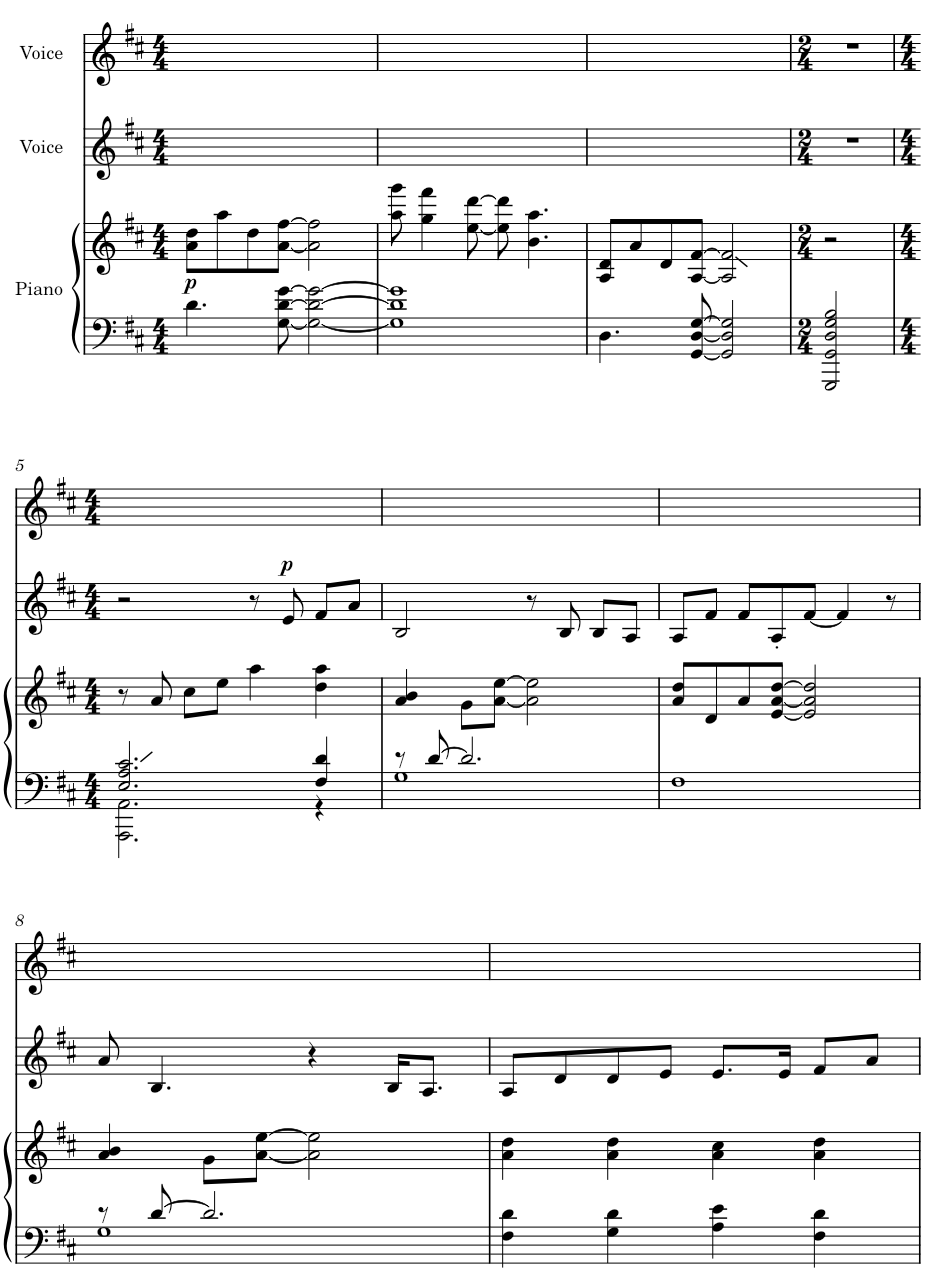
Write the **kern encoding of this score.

**kern	**kern	**dynam	**kern	**dynam	**kern
*part3	*part3	*part3	*part2	*part2	*part1
*staff4	*staff3	*staff3/4	*staff2	*staff2	*staff1
*I"Piano	*	*	*I"Voice	*	*I"Voice
*I'Pno	*	*	*I'V	*	*I'V
*clefF4	*clefG2	*	*clefG2	*	*clefG2
*k[f#c#]	*k[f#c#]	*	*k[f#c#]	*	*k[f#c#]
*M4/4	*M4/4	*	*M4/4	*	*M4/4
=1	=1	=1	=1	=1	=1
!	!	!LO:DY:b	!	!	!
4.d\	8a\ 8dd\L	p	1ryy	.	1ryy
.	8aa\	.	.	.	.
.	8dd\	.	.	.	.
[8G\ [8d\ [8g\	[<8a\ [>8ff#\J	.	.	.	.
2G\_ 2d\_ 2g\_	2a\] 2ff#\]	.	.	.	.
=2	=2	=2	=2	=2	=2
1G] 1d] 1g]	8aa\ 8ggg\	.	1ryy	.	1ryy
.	4gg\ 4fff#\	.	.	.	.
.	[<8ee\ [>8ddd\	.	.	.	.
.	8ee\] 8ddd\]	.	.	.	.
.	4.b\ 4.aa\	.	.	.	.
=3	=3	=3	=3	=3	=3
4.D\	8A/ 8d/L	.	1ryy	.	1ryy
.	8a/	.	.	.	.
.	8d/	.	.	.	.
[<8GG/ [<8D/ [>8G/	[<8A/ [>8f#/J	.	.	.	.
2GG/] 2D/] 2G/]	2A/] 2f#/]	.	.	.	.
=4	=4	=4	=4	=4	=4
*M2/4	*M2/4	*	*M2/4	*	*M2/4
2GGG/ 2GG/ 2D/ 2G/ 2B/	2r	.	2r	.	2r
!!LO:LB:g=z
=5	=5	=5	=5	=5	=5
*M4/4	*M4/4	*	*M4/4	*	*M4/4
*^	*	*	*	*	*
2.E/ 2.A/ 2.c#/	2.AAA\ 2.AA\	8r	.	2r	.	1ryy
.	.	8a/	.	.	.	.
.	.	8cc#\L	.	.	.	.
.	.	8ee\J	.	.	.	.
.	.	4aa\	.	8r	.	.
!	!	!	!	!	!LO:DY:a	!
.	.	.	.	8e/	p	.
4F#/ 4d/	4r	4dd\ 4aa\	.	8f#/L	.	.
.	.	.	.	8a/J	.	.
=6	=6	=6	=6	=6	=6	=6
8r	1G	4a/ 4b/	.	2B/	.	1ryy
[>8d/	.	.	.	.	.	.
2.d/]	.	8g\L	.	.	.	.
.	.	[<8a\ [>8ee\J	.	.	.	.
.	.	2a\] 2ee\]	.	8r	.	.
.	.	.	.	8B/	.	.
.	.	.	.	8B/L	.	.
.	.	.	.	8A/J	.	.
*v	*v	*	*	*	*	*
=7	=7	=7	=7	=7	=7
1F#	8a/ 8dd/L	.	8A/L	.	1ryy
.	8d/	.	8f#/J	.	.
.	8a/	.	8f#/L	.	.
.	[8e/ [8a/ [8dd/J	.	8A'/	.	.
.	2e/] 2a/] 2dd/]	.	[<8f#/J	.	.
.	.	.	4f#/]	.	.
.	.	.	8r	.	.
!!LO:LB:g=z
=8	=8	=8	=8	=8	=8
*^	*	*	*	*	*
8r	1G	4a/ 4b/	.	8a/	.	1ryy
[>8d/	.	.	.	4.B/	.	.
2.d/]	.	8g\L	.	.	.	.
.	.	[<8a\ [>8ee\J	.	.	.	.
.	.	2a\] 2ee\]	.	4r	.	.
.	.	.	.	16B/KL	.	.
.	.	.	.	8.A/J	.	.
*v	*v	*	*	*	*	*
=9	=9	=9	=9	=9	=9
4F#\ 4d\	4a\ 4dd\	.	8A/L	.	1ryy
.	.	.	8d/	.	.
4G\ 4d\	4a\ 4dd\	.	8d/	.	.
.	.	.	8e/J	.	.
4A\ 4e\	4a\ 4cc#\	.	8.e/L	.	.
.	.	.	16e/Jk	.	.
4F#\ 4d\	4a\ 4dd\	.	8f#/L	.	.
.	.	.	8a/J	.	.
=	=	=	=	=	=
*-	*-	*-	*-	*-	*-
